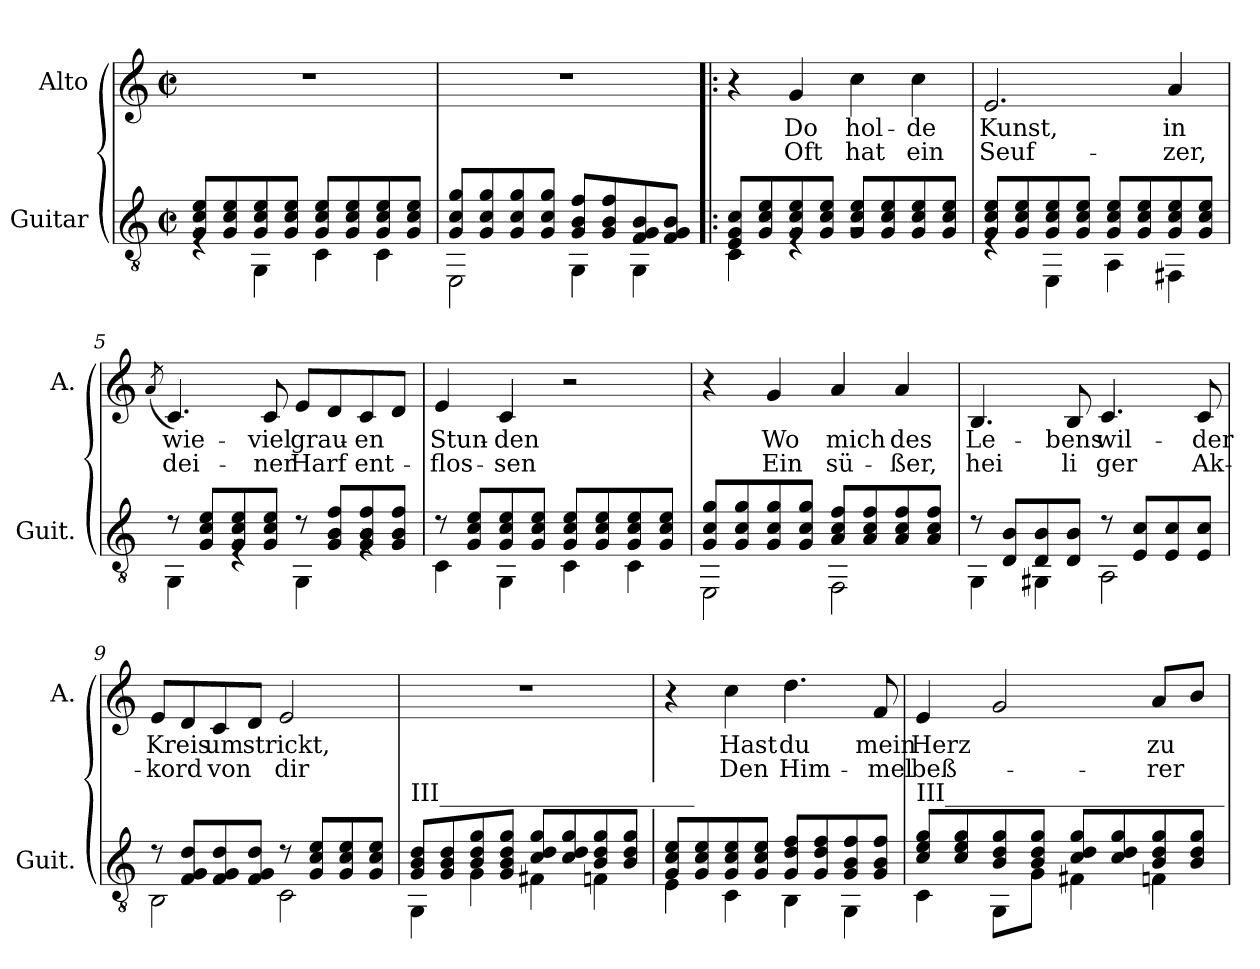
**kern	**kern	**text	**text
*part2	*part1	*part1	*part1
*staff2	*staff1	*staff1	*staff1
*I"Guitar	*I"Alto	*	*
*I'Guit.	*I'A.	*	*
*clefGv2	*clefG2	*	*
*k[]	*k[]	*	*
*M2/2	*M2/2	*	*
*met(c|)	*met(c|)	*	*
*MM66	*MM66	*	*
=1	=1	=1	=1
*^	*	*	*
8G/ 8c/ 8e/L	4rE	1r	.	.
8G/ 8c/ 8e/	.	.	.	.
8G/ 8c/ 8e/	4GG\	.	.	.
8G/ 8c/ 8e/J	.	.	.	.
8G/ 8c/ 8e/L	4C\	.	.	.
8G/ 8c/ 8e/	.	.	.	.
8G/ 8c/ 8e/	4C\	.	.	.
8G/ 8c/ 8e/J	.	.	.	.
=2	=2	=2	=2	=2
8G/ 8c/ 8g/L	2EE\	1r	.	.
8G/ 8c/ 8g/	.	.	.	.
8G/ 8c/ 8g/	.	.	.	.
8G/ 8c/ 8g/J	.	.	.	.
8G/ 8B/ 8f/L	4GG\	.	.	.
8G/ 8B/ 8f/	.	.	.	.
8F/ 8G/ 8B/	4GG\	.	.	.
8F/ 8G/ 8B/J	.	.	.	.
=3!|:	=3!|:	=3!|:	=3!|:	=3!|:
8E/ 8G/ 8c/L	4C\	4r	.	.
8G/ 8c/ 8e/	.	.	.	.
!	!	!	!LO:LY:b	!LO:LY:b
8G/ 8c/ 8e/	4rE	4g/	Do	Oft
8G/ 8c/ 8e/J	.	.	.	.
!	!	!	!LO:LY:b	!LO:LY:b
8G/ 8c/ 8e/L	2rG	4cc\	hol-	hat
8G/ 8c/ 8e/	.	.	.	.
!	!	!	!LO:LY:b	!LO:LY:b
8G/ 8c/ 8e/	.	4cc\	-de	ein
8G/ 8c/ 8e/J	.	.	.	.
=4	=4	=4	=4	=4
!	!	!	!LO:LY:b	!LO:LY:b
8G/ 8c/ 8e/L	4rE	2.e/	Kunst,	Seuf-
8G/ 8c/ 8e/	.	.	.	.
8G/ 8c/ 8e/	4EE\	.	.	.
8G/ 8c/ 8e/J	.	.	.	.
8G/ 8c/ 8e/L	4AA\	.	.	.
8G/ 8c/ 8e/	.	.	.	.
!	!	!	!LO:LY:b	!LO:LY:b
8G/ 8c/ 8e/	4FF#X\	4a/	in	-zer,
8G/ 8c/ 8e/J	.	.	.	.
!!LO:LB:g=z
=5	=5	=5	=5	=5
.	.	(<8qa/	.	.
!	!	!	!LO:LY:b	!LO:LY:b
8r	4GG\	4.c/)	wie-	dei-
8G/ 8c/ 8e/L	.	.	.	.
8G/ 8c/ 8e/	4rE	.	.	.
!	!	!	!LO:LY:b	!LO:LY:b
8G/ 8c/ 8e/J	.	8c/	-viel	-ner
!	!	!	!LO:LY:b	!LO:LY:b
8r	4GG\	8e/L	grau-	Harf
8G/ 8B/ 8f/L	.	8d/	.	.
!	!	!	!LO:LY:b	!LO:LY:b
8G/ 8B/ 8f/	4rG	8c/	-en	ent-
8G/ 8B/ 8f/J	.	8d/J	.	.
=6	=6	=6	=6	=6
!	!	!	!LO:LY:b	!LO:LY:b
8r	4C\	4e/	Stun-	-flos-
8G/ 8c/ 8e/L	.	.	.	.
!	!	!	!LO:LY:b	!LO:LY:b
8G/ 8c/ 8e/	4GG\	4c/	-den	-sen
8G/ 8c/ 8e/J	.	.	.	.
8G/ 8c/ 8e/L	4C\	2r	.	.
8G/ 8c/ 8e/	.	.	.	.
8G/ 8c/ 8e/	4C\	.	.	.
8G/ 8c/ 8e/J	.	.	.	.
=7	=7	=7	=7	=7
8G/ 8c/ 8g/L	2EE\	4r	.	.
8G/ 8c/ 8g/	.	.	.	.
!	!	!	!LO:LY:b	!LO:LY:b
8G/ 8c/ 8g/	.	4g/	Wo	Ein
8G/ 8c/ 8g/J	.	.	.	.
!	!	!	!LO:LY:b	!LO:LY:b
8A/ 8c/ 8f/L	2FF\	4a/	mich	sü-
8A/ 8c/ 8f/	.	.	.	.
!	!	!	!LO:LY:b	!LO:LY:b
8A/ 8c/ 8f/	.	4a/	des	-ßer,
8A/ 8c/ 8f/J	.	.	.	.
!!LO:LB:g=z
=8	=8	=8	=8	=8
!	!	!	!LO:LY:b	!LO:LY:b
8r	4GG\	4.B/	Le-	hei
8D/ 8B/L	.	.	.	.
8D/ 8B/	4GG#X\	.	.	.
!	!	!	!LO:LY:b	!LO:LY:b
8D/ 8B/J	.	8B/	-bens	li
!	!	!	!LO:LY:b	!LO:LY:b
8r	2AA\	4.c/	wil-	ger
8E/ 8c/L	.	.	.	.
8E/ 8c/	.	.	.	.
!	!	!	!LO:LY:b	!LO:LY:b
8E/ 8c/J	.	8c/	-der	Ak-
=9	=9	=9	=9	=9
!	!	!	!LO:LY:b	!LO:LY:b
8r	2BB\	8e/L	Kreis	-kord
8F/ 8G/ 8d/L	.	8d/	.	.
!	!	!	!LO:LY:b	!LO:LY:b
8F/ 8G/ 8d/	.	8c/	um	von
!	!	!	!LO:LY:b	!
8F/ 8G/ 8d/J	.	8d/J	strickt,	.
!	!	!	!	!LO:LY:b
8r	2C\	2e/	.	dir
8G/ 8c/ 8e/L	.	.	.	.
8G/ 8c/ 8e/	.	.	.	.
8G/ 8c/ 8e/J	.	.	.	.
=10	=10	=10	=10	=10
!LO:TX:a:t=III_____________________	!	!	!	!
8G/ 8B/ 8d/L	4GG\	1r	.	.
8G/ 8B/ 8d/	.	.	.	.
8B/ 8d/ 8g/	4G\	.	.	.
8G/ 8B/ 8d/ 8g/J	.	.	.	.
8c/ 8d/ 8g/L	4F#X\	.	.	.
8c/ 8d/ 8g/	.	.	.	.
8B/ 8d/ 8g/	4Fn\	.	.	.
8B/ 8d/ 8g/J	.	.	.	.
!!LO:LB:g=z
=11	=11	=11	=11	=11
8G/ 8c/ 8e/L	4E\	4r	.	.
8G/ 8c/ 8e/	.	.	.	.
!	!	!	!LO:LY:b	!LO:LY:b
8G/ 8c/ 8e/	4C\	4cc\	Hast	Den
8G/ 8c/ 8e/J	.	.	.	.
!	!	!	!LO:LY:b	!LO:LY:b
8G/ 8d/ 8f/L	4BB\	4.dd\	du	Him-
8G/ 8d/ 8f/	.	.	.	.
8G/ 8B/ 8f/	4GG\	.	.	.
!	!	!	!LO:LY:b	!LO:LY:b
8G/ 8B/ 8f/J	.	8f/	mein	-mel
=12	=12	=12	=12	=12
!LO:TX:a:t=III_______________________	!	!	!	!
!	!	!	!LO:LY:b	!LO:LY:b
8c/ 8e/ 8g/L	4C\	4e/	Herz	beß-
8c/ 8e/ 8g/	.	.	.	.
8B/ 8d/ 8g/	8GG\L	2g/	.	.
8B/ 8d/ 8g/J	8G\J	.	.	.
8c/ 8d/ 8g/L	4F#X\	.	.	.
8c/ 8d/ 8g/	.	.	.	.
!	!	!	!LO:LY:b	!LO:LY:b
8B/ 8d/ 8g/	4Fn\	8a/L	zu	-rer
8B/ 8d/ 8g/J	.	8b/J	.	.
*v	*v	*	*	*
=	=	=	=
*-	*-	*-	*-
